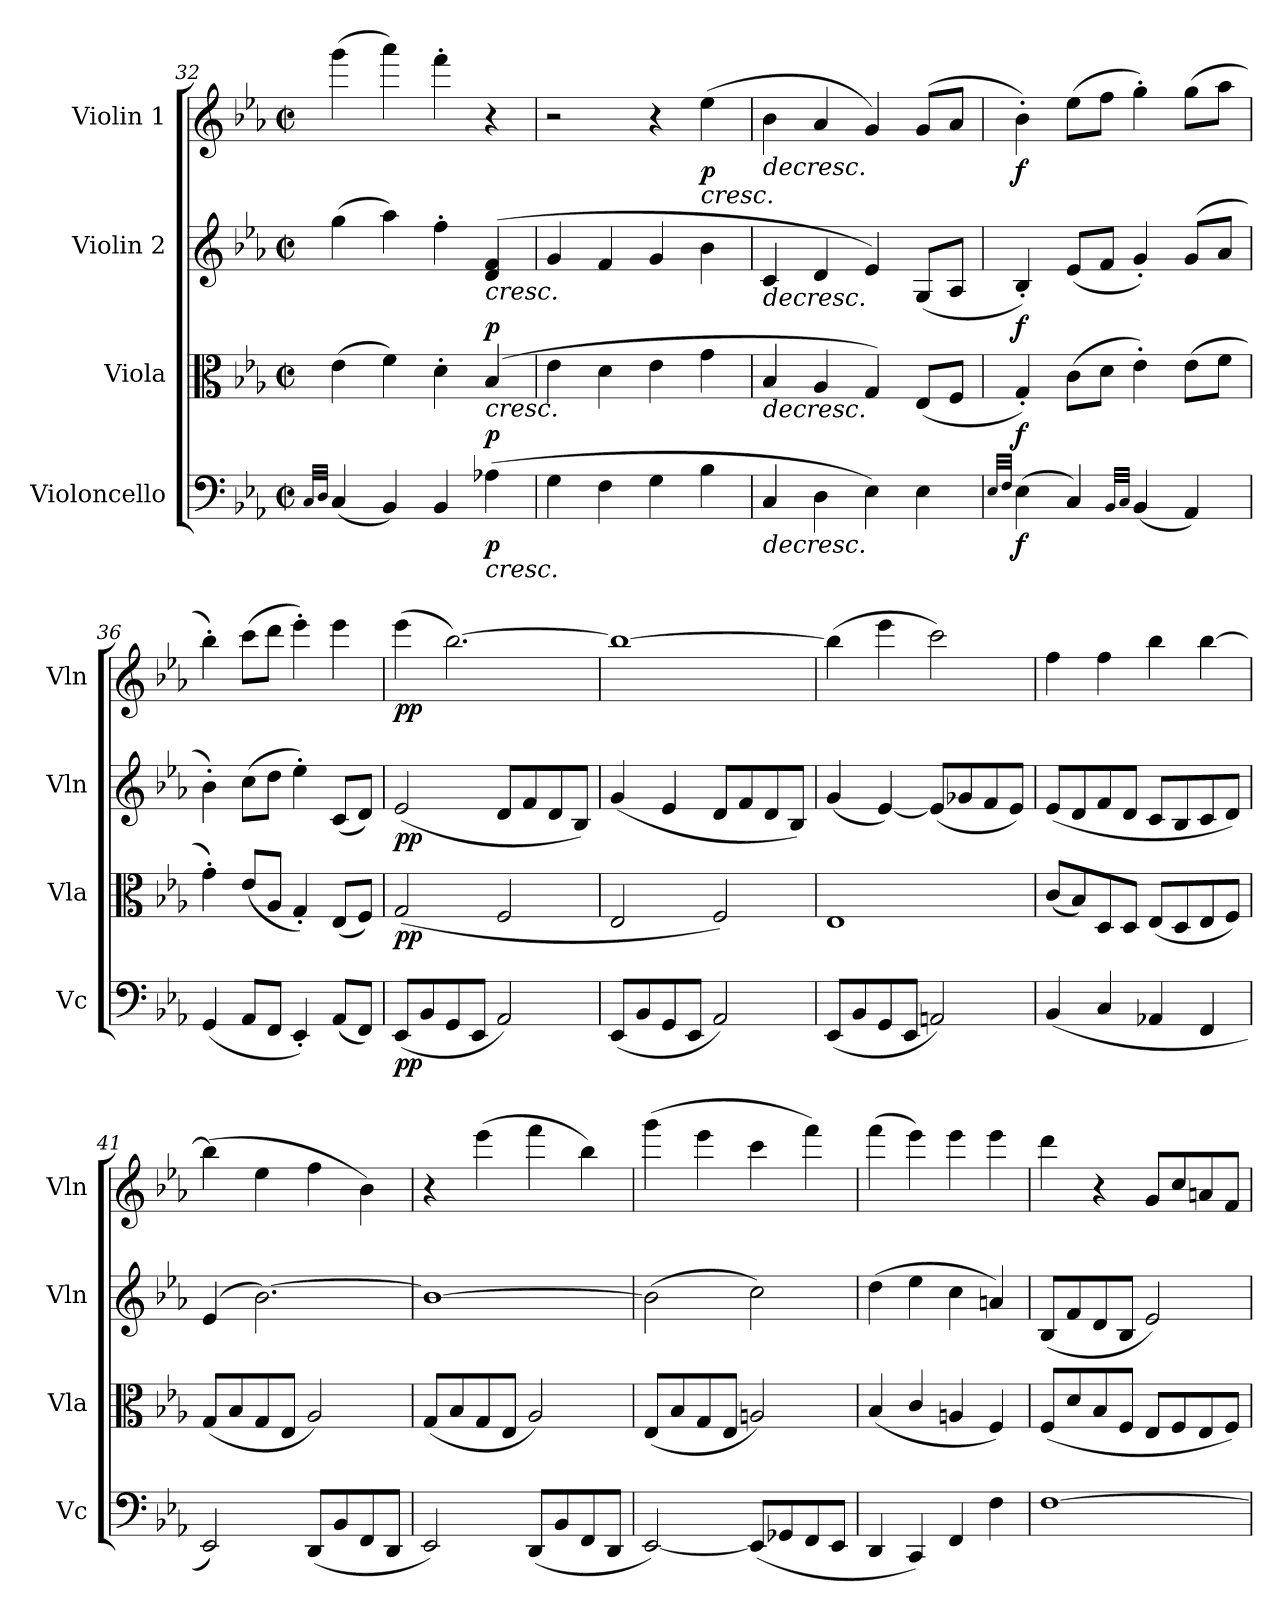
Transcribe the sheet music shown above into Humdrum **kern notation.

**kern	**dynam	**kern	**dynam	**kern	**dynam	**kern	**dynam
*part4	*part4	*part3	*part3	*part2	*part2	*part1	*part1
*staff4	*staff4	*staff3	*staff3	*staff2	*staff2	*staff1	*staff1
*I"Violoncello	*	*I"Viola	*	*I"Violin 2	*	*I"Violin 1	*
*I'Vc	*	*I'Vla	*	*I'Vln	*	*I'Vln	*
*clefF4	*	*clefC3	*	*clefG2	*	*clefG2	*
*k[b-e-a-]	*	*k[b-e-a-]	*	*k[b-e-a-]	*	*k[b-e-a-]	*
*M2/2	*	*M2/2	*	*M2/2	*	*M2/2	*
*met(c|)	*	*met(c|)	*	*met(c|)	*	*met(c|)	*
=32	=32	=32	=32	=32	=32	=32	=32
32qC/LLL	.	.	.	.	.	.	.
32qD/JJJ	.	.	.	.	.	.	.
(4C/	.	(4e-\	.	(4gg\	.	(4ggg\	.
4BB-/)	.	4f\)	.	4aa-\)	.	4aaa-\)	.
4BB-/	.	4d'\	.	4ff'\	.	4fff'\	.
!	!LO:HP:b	!	!LO:HP:b	!	!LO:HP:b	!	!
!	!LO:DY:n=1:b	!	!LO:DY:n=1:b	!	!LO:DY:n=1:b	!	!
(4A-X\	< p	(4B-/	< p	(4d/ 4f/	< p	4r	.
=33	=33	=33	=33	=33	=33	=33	=33
4G\	.	4e-\	.	4g/	.	2r	.
4F\	.	4d\	.	4f/	.	.	.
4G\	.	4e-\	.	4g/	.	4r	.
!	!	!	!	!	!	!	!LO:HP:b
!	!	!	!	!	!	!	!LO:DY:n=1:b
4B-\	.	4g\	.	4b-\	.	(4ee-\	< p
=34	=34	=34	=34	=34	=34	=34	=34
!	!LO:HP:b	!	!LO:HP:b	!	!LO:HP:b	!	!LO:HP:b
4C/	>	4B-/	>	4c/	>	4b-\	>
4D\	.	4A-/	.	4d/	.	4a-/	.
4E-\)	.	4G/)	.	4e-/)	.	4g/)	.
4E-\	[	(8E-/L	[	(8G/L	[	(8g/L	[
.	.	8F/J	.	8A-/J	.	8a-/J	.
=35	=35	=35	=35	=35	=35	=35	=35
32qE-/LLL	.	.	.	.	.	.	.
32qF/JJJ	.	.	.	.	.	.	.
!	!LO:DY:b	!	!LO:DY:b	!	!LO:DY:b	!	!LO:DY:b
(4E-\	f	4G'/)	f	4B-'/)	f	4b-'\)	f
4C/)	.	(8c\L	.	(8e-/L	.	(8ee-\L	.
.	.	8d\J	.	8f/J	.	8ff\J	.
32qBB-/LLL	.	.	.	.	.	.	.
32qC/JJJ	.	.	.	.	.	.	.
(4BB-/	.	4e-'\)	.	4g'/)	.	4gg'\)	.
4AA-/)	.	(8e-\L	.	(8g/L	.	(8gg\L	.
.	.	8f\J	.	8a-/J	.	8aa-\J	.
!!LO:LB:g=z
=36	=36	=36	=36	=36	=36	=36	=36
(4GG/	.	4g'\)	.	4b-'\)	.	4bb-'\)	.
8AA-/L	.	(8e-/L	.	(8cc\L	.	(8ccc\L	.
8FF/J	.	8A-/J	.	8dd\J	.	8ddd\J	.
4EE-'/)	.	4G'/)	.	4ee-'\)	.	4eee-'\)	.
(8AA-/L	.	(8E-/L	.	(8c/L	.	4eee-\	.
8FF/J)	.	8F/J)	.	8d/J)	.	.	.
.	]	.	]	.	]	.	]
=37	=37	=37	=37	=37	=37	=37	=37
!	!LO:DY:b	!	!LO:DY:b	!	!LO:DY:b	!	!LO:DY:b
(8EE-/L	pp	(2G/	pp	(2e-/	pp	(4eee-\	pp
8BB-/	.	.	.	.	.	.	.
8GG/	.	.	.	.	.	[>2.bb-\)	.
8EE-/J	.	.	.	.	.	.	.
2AA-/)	.	2F/	.	8d/L	.	.	.
.	.	.	.	8f/	.	.	.
.	.	.	.	8d/	.	.	.
.	.	.	.	8B-/J)	.	.	.
=38	=38	=38	=38	=38	=38	=38	=38
(8EE-/L	.	2E-/	.	(4g/	.	1bb-_	.
8BB-/	.	.	.	.	.	.	.
8GG/	.	.	.	4e-/	.	.	.
8EE-/J	.	.	.	.	.	.	.
2AA-/)	.	2F/)	.	8d/L	.	.	.
.	.	.	.	8f/	.	.	.
.	.	.	.	8d/	.	.	.
.	.	.	.	8B-/J)	.	.	.
=39	=39	=39	=39	=39	=39	=39	=39
*	*	*^	*	*	*	*	*
(8EE-/L	.	1E-	2ryy	.	(4g/	.	(4bb-\]	.
8BB-/	.	.	.	.	.	.	.	.
8GG/	.	.	.	.	[<4e-/)	.	4eee-\	.
8EE-/J	.	.	.	.	.	.	.	.
!	!LO:DY:b	!	!	!	!	!	!	!
!	!LO:DY:n=1:b	!	!	!LO:DY:b	!	!	!	!
!	!	!	!	!LO:DY:n=1:b	!	!LO:DY:b	!	!
!	!	!	!	!	!	!LO:DY:n=1:b	!	!LO:DY:b
!	!	!	!	!	!	!	!	!LO:DY:n=1:b
2AAn/)	other-dynamics pp	.	2ryy	other-dynamics pp	(8e-/L]	other-dynamics pp	2ccc\)	other-dynamics pp
.	.	.	.	.	8g-X/	.	.	.
.	.	.	.	.	8f/	.	.	.
.	.	.	.	.	8e-/J)	.	.	.
*	*	*v	*v	*	*	*	*	*
=40	=40	=40	=40	=40	=40	=40	=40
(4BB-/	.	(8c/L	.	(8e-/L	.	4ff\	.
.	.	8B-/)	.	8d/	.	.	.
4C/	.	8D/	.	8f/	.	4ff\	.
.	.	8D/J	.	8d/J	.	.	.
4AA-X/	.	(8E-/L	.	8c/L	.	4bb-\	.
.	.	8D/	.	8B-/	.	.	.
4FF/	.	8E-/	.	8c/	.	[>4bb-\	.
.	.	8F/J)	.	8d/J)	.	.	.
=41	=41	=41	=41	=41	=41	=41	=41
2EE-/)	.	(8G/L	.	(4e-/	.	(4bb-\]	.
.	.	8B-/	.	.	.	.	.
.	.	8G/	.	[>2.b-\)	.	4ee-\	.
.	.	8E-/J	.	.	.	.	.
(8DD/L	.	2A-/)	.	.	.	4ff\	.
8BB-/	.	.	.	.	.	.	.
8FF/	.	.	.	.	.	4b-\)	.
8DD/J	.	.	.	.	.	.	.
!!LO:PB:g=z
=42	=42	=42	=42	=42	=42	=42	=42
2EE-/)	.	(8G/L	.	1b-_	.	4r	.
.	.	8B-/	.	.	.	.	.
.	.	8G/	.	.	.	(4eee-\	.
.	.	8E-/J	.	.	.	.	.
(8DD/L	.	2A-/)	.	.	.	4fff\	.
8BB-/	.	.	.	.	.	.	.
8FF/	.	.	.	.	.	4bb-\)	.
8DD/J	.	.	.	.	.	.	.
=43	=43	=43	=43	=43	=43	=43	=43
[<2EE-/)	.	(8E-/L	.	(2b-\]	.	(4ggg\	.
.	.	8B-/	.	.	.	.	.
.	.	8G/	.	.	.	4eee-\	.
.	.	8E-/J	.	.	.	.	.
(8EE-/L]	.	2An/)	.	2cc\)	.	4ccc\	.
8GG-X/	.	.	.	.	.	.	.
8FF/	.	.	.	.	.	4fff\)	.
8EE-/J	.	.	.	.	.	.	.
=44	=44	=44	=44	=44	=44	=44	=44
4DD/	.	(4B-/	.	(4dd\	.	(4fff\	.
4CC/)	.	4c/	.	4ee-\	.	4eee-\)	.
4FF/	.	4An/	.	4cc\	.	4eee-\	.
4F\	.	4F/)	.	4an/)	.	4eee-\	.
!!LO:PB:g=z
=45	=45	=45	=45	=45	=45	=45	=45
!	!LO:DY:b	!	!	!	!	!	!
!	!LO:DY:n=1:b	!	!LO:DY:b	!	!	!	!
!	!	!	!LO:DY:n=1:b	!	!LO:DY:b	!	!
!	!	!	!	!	!LO:DY:n=1:b	!	!
[>1F	other-dynamics pp	(8F/L	other-dynamics pp	(8B-/L	other-dynamics pp	4ddd\	.
.	.	8d/	.	8f/	.	.	.
.	.	8B-/	.	8d/	.	4r	.
.	.	8F/J	.	8B-/J	.	.	.
!	!	!	!	!	!	!	!LO:DY:b
!	!	!	!	!	!	!	!LO:DY:n=1:b
.	.	8E-/L	.	2e-/)	.	8g/L	other-dynamics pp
.	.	8F/	.	.	.	8cc/	.
.	.	8E-/	.	.	.	8an/	.
.	.	8F/J)	.	.	.	8f/J	.
=	=	=	=	=	=	=	=
*-	*-	*-	*-	*-	*-	*-	*-
